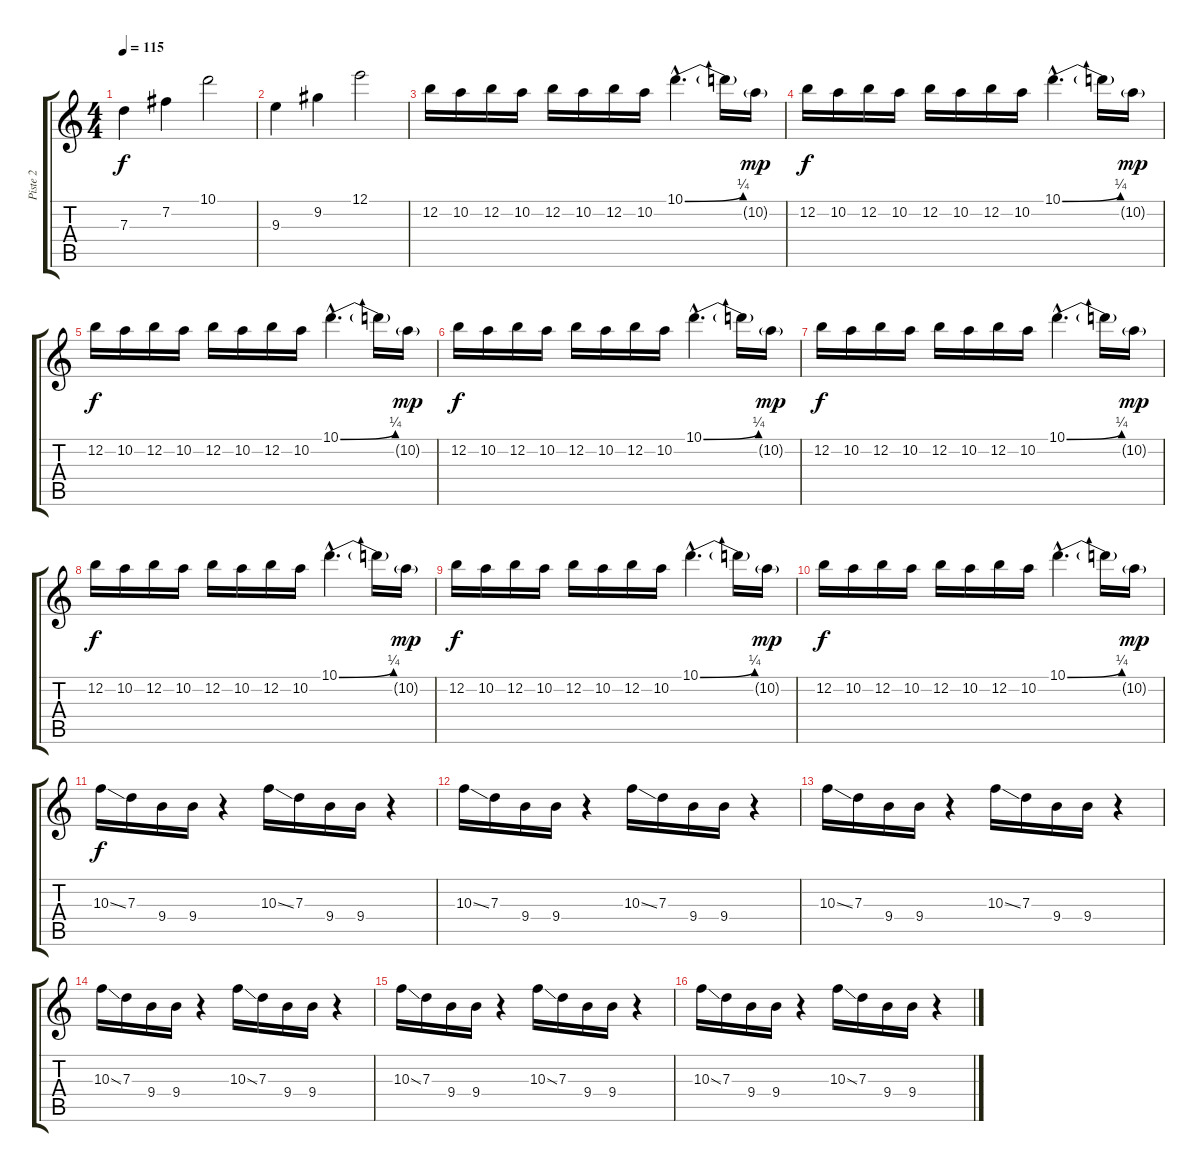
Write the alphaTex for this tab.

\track ("Piste 2" "Piste 2") {instrument overdrivenguitar}
\staff {score tabs}
\tuning (E4 B3 G3 D3 A2 E2) {hide}
\ts (4 4)
\tempo 115
\clef g2
\ks c
7.3.4{dy f} 7.2.4 10.1.2 |
9.3.4 9.2.4 12.1.2 |
\section ("" "")
12.2.16 10.2.16 12.2.16 10.2.16 12.2.16 10.2.16 12.2.16 10.2.16 10.1{be (bend 0 0 60 1) hac}.4{d} 10.1{t}.16 10.2{g}.16{dy mp} |
12.2.16{dy f} 10.2.16 12.2.16 10.2.16 12.2.16 10.2.16 12.2.16 10.2.16 10.1{be (bend 0 0 60 1) hac}.4{d} 10.1{t}.16 10.2{g}.16{dy mp} |
12.2.16{dy f} 10.2.16 12.2.16 10.2.16 12.2.16 10.2.16 12.2.16 10.2.16 10.1{be (bend 0 0 60 1) hac}.4{d} 10.1{t}.16 10.2{g}.16{dy mp} |
12.2.16{dy f} 10.2.16 12.2.16 10.2.16 12.2.16 10.2.16 12.2.16 10.2.16 10.1{be (bend 0 0 60 1) hac}.4{d} 10.1{t}.16 10.2{g}.16{dy mp} |
12.2.16{dy f} 10.2.16 12.2.16 10.2.16 12.2.16 10.2.16 12.2.16 10.2.16 10.1{be (bend 0 0 60 1) hac}.4{d} 10.1{t}.16 10.2{g}.16{dy mp} |
12.2.16{dy f} 10.2.16 12.2.16 10.2.16 12.2.16 10.2.16 12.2.16 10.2.16 10.1{be (bend 0 0 60 1) hac}.4{d} 10.1{t}.16 10.2{g}.16{dy mp} |
12.2.16{dy f} 10.2.16 12.2.16 10.2.16 12.2.16 10.2.16 12.2.16 10.2.16 10.1{be (bend 0 0 60 1) hac}.4{d} 10.1{t}.16 10.2{g}.16{dy mp} |
12.2.16{dy f} 10.2.16 12.2.16 10.2.16 12.2.16 10.2.16 12.2.16 10.2.16 10.1{be (bend 0 0 60 1) hac}.4{d} 10.1{t}.16 10.2{g}.16{dy mp} |
\section ("" "")
10.3{ss}.16{dy f} 7.3.16 9.4.16 9.4.16 r.4 10.3{ss}.16 7.3.16 9.4.16 9.4.16 r.4 |
10.3{ss}.16 7.3.16 9.4.16 9.4.16 r.4 10.3{ss}.16 7.3.16 9.4.16 9.4.16 r.4 |
10.3{ss}.16 7.3.16 9.4.16 9.4.16 r.4 10.3{ss}.16 7.3.16 9.4.16 9.4.16 r.4 |
10.3{ss}.16 7.3.16 9.4.16 9.4.16 r.4 10.3{ss}.16 7.3.16 9.4.16 9.4.16 r.4 |
10.3{ss}.16 7.3.16 9.4.16 9.4.16 r.4 10.3{ss}.16 7.3.16 9.4.16 9.4.16 r.4 |
10.3{ss}.16 7.3.16 9.4.16 9.4.16 r.4 10.3{ss}.16 7.3.16 9.4.16 9.4.16 r.4
